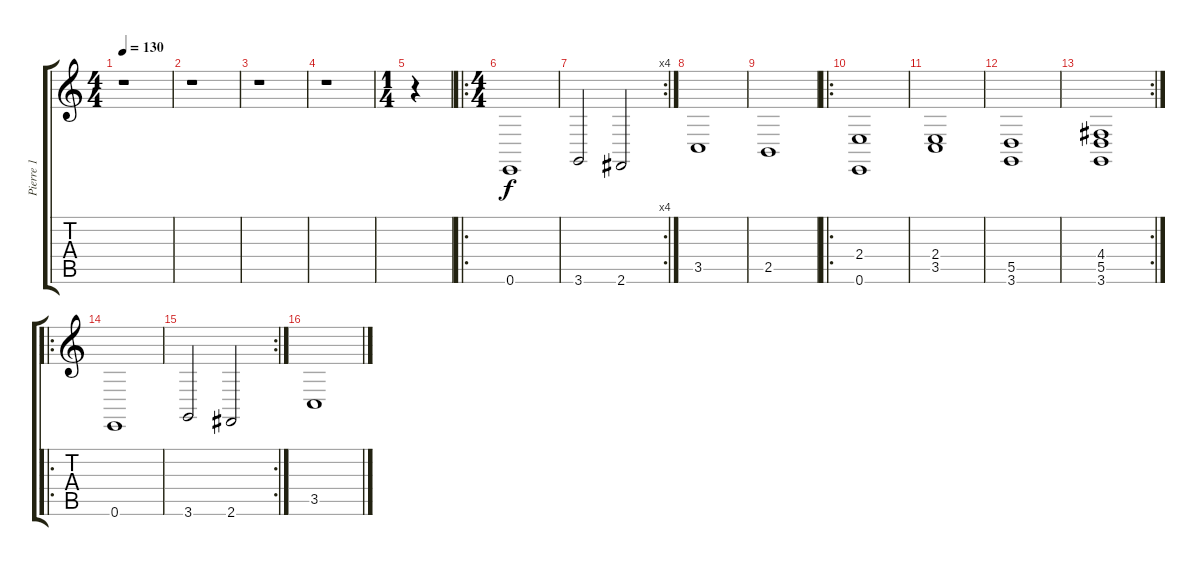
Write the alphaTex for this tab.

\track ("Pierre 1" "Pierre 1") {instrument stringensemble1}
\staff {score tabs}
\tuning (E4 B3 G3 D3 A2 E2) {hide}
\ts (4 4)
\tempo 130
\clef g2
\ks c
r.1{dy f instrument stringensemble1} |
r.1 |
r.1 |
r.1 |
\ts (1 4)
r.4 |
\ro
\ts (4 4)
0.6.1 |
\rc 4
3.6.2 2.6.2 |
3.5.1 |
2.5.1 |
\ro
(2.4 0.6).1 |
(2.4 3.5).1 |
(5.5 3.6).1 |
\rc 2
(4.4 5.5 3.6).1 |
\ro
0.6.1 |
\rc 2
3.6.2 2.6.2 |
3.5.1
